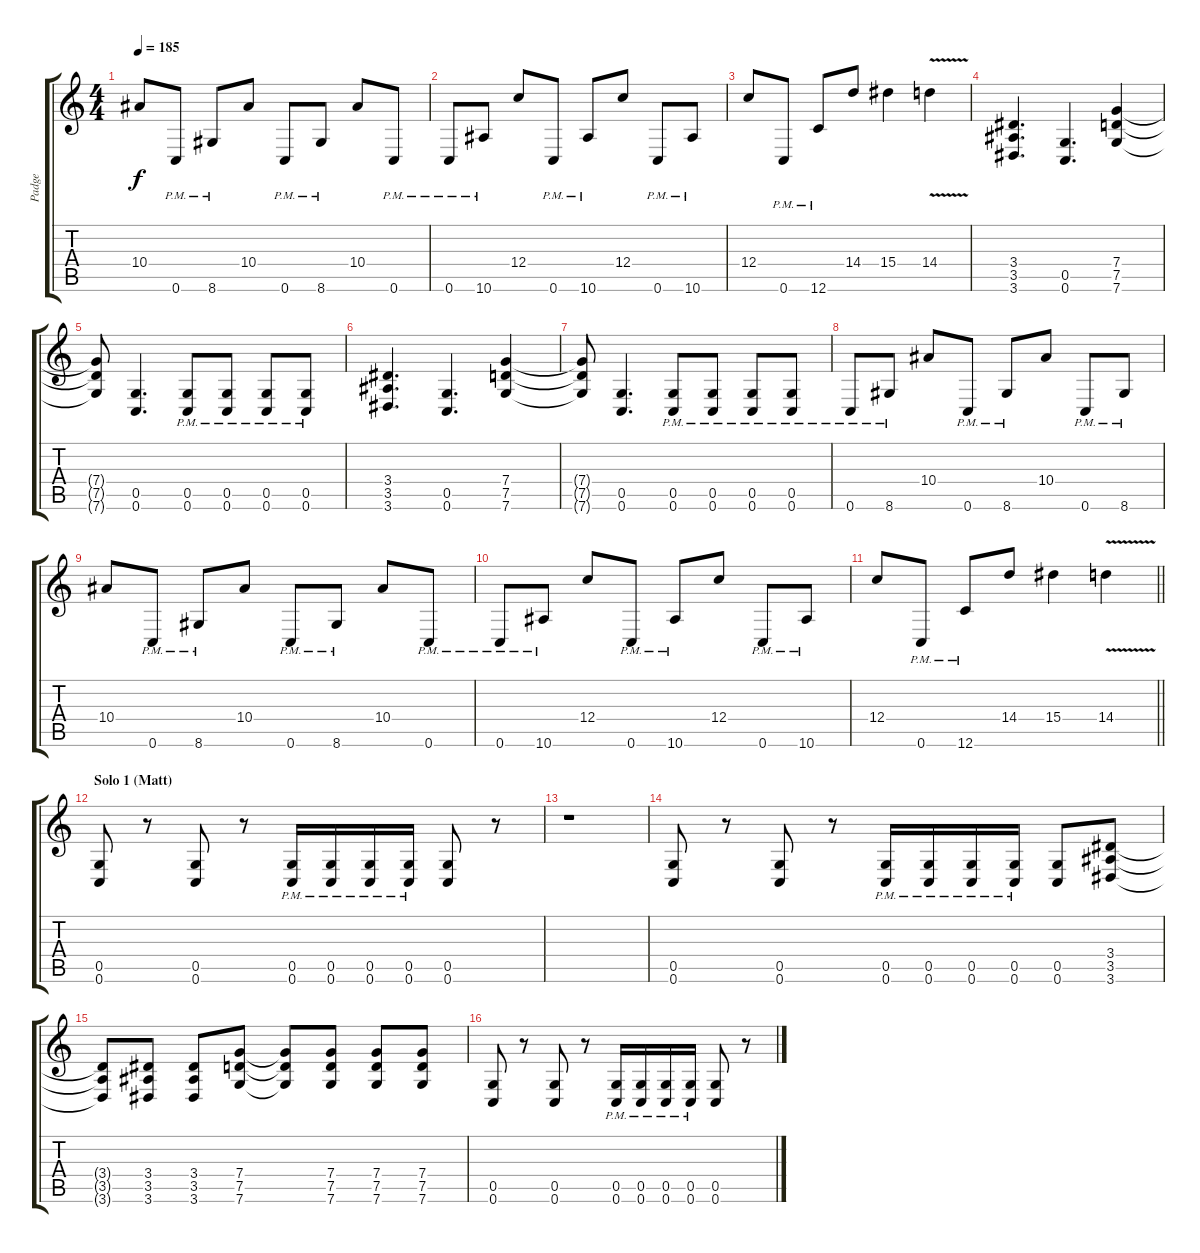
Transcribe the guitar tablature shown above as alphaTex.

\track ("Padge" "Padge") {solo instrument distortionguitar}
\staff {score tabs}
\tuning (D4 A3 F3 C3 G2 C2) {hide}
\ts (4 4)
\tempo 185
\clef g2
\ks c
10.4.8{dy f} 0.6{pm}.8 8.6{pm}.8 10.4.8 0.6{pm}.8 8.6{pm}.8 10.4.8 0.6{pm}.8 |
0.6{pm}.8 10.6{pm}.8 12.4.8 0.6{pm}.8 10.6{pm}.8 12.4.8 0.6{pm}.8 10.6{pm}.8 |
12.4.8 0.6{pm}.8 12.6{pm}.8 14.4.8 15.4.4 14.4{v}.4 |
(3.4 3.5 3.6).4{d instrument distortionguitar} (0.5 0.6).4{d} (7.4 7.5 7.6).4 |
(7.4{t} 7.5{t} 7.6{t}).8 (0.5 0.6).4{d} (0.5{pm} 0.6{pm}).8 (0.5{pm} 0.6{pm}).8 (0.5{pm} 0.6{pm}).8 (0.5{pm} 0.6{pm}).8 |
(3.4 3.5 3.6).4{d instrument distortionguitar} (0.5 0.6).4{d} (7.4 7.5 7.6).4 |
(7.4{t} 7.5{t} 7.6{t}).8 (0.5 0.6).4{d} (0.5{pm} 0.6{pm}).8 (0.5{pm} 0.6{pm}).8 (0.5{pm} 0.6{pm}).8 (0.5{pm} 0.6{pm}).8 |
0.6{pm}.8 8.6{pm}.8 10.4.8 0.6{pm}.8 8.6{pm}.8 10.4.8 0.6{pm}.8 8.6{pm}.8 |
10.4.8 0.6{pm}.8 8.6{pm}.8 10.4.8 0.6{pm}.8 8.6{pm}.8 10.4.8 0.6{pm}.8 |
0.6{pm}.8 10.6{pm}.8 12.4.8 0.6{pm}.8 10.6{pm}.8 12.4.8 0.6{pm}.8 10.6{pm}.8 |
\barLineRight lightlight
12.4.8 0.6{pm}.8 12.6{pm}.8 14.4.8 15.4.4 14.4{v}.4 |
\section ("" "Solo 1 (Matt)")
(0.5 0.6).8{balance 8} r.8 (0.5 0.6).8 r.8 (0.5{pm} 0.6{pm}).16 (0.5{pm} 0.6{pm}).16 (0.5{pm} 0.6{pm}).16 (0.5{pm} 0.6{pm}).16 (0.5 0.6).8 r.8 |
r.1 |
(0.5 0.6).8 r.8 (0.5 0.6).8 r.8 (0.5{pm} 0.6{pm}).16 (0.5{pm} 0.6{pm}).16 (0.5{pm} 0.6{pm}).16 (0.5{pm} 0.6{pm}).16 (0.5 0.6).8 (3.4 3.5 3.6).8 |
(3.4{t} 3.5{t} 3.6{t}).8 (3.4 3.5 3.6).8 (3.4 3.5 3.6).8 (7.4 7.5 7.6).8 (7.4{t} 7.5{t} 7.6{t}).8 (7.4 7.5 7.6).8 (7.4 7.5 7.6).8 (7.4 7.5 7.6).8 |
(0.5 0.6).8 r.8 (0.5 0.6).8 r.8 (0.5{pm} 0.6{pm}).16 (0.5{pm} 0.6{pm}).16 (0.5{pm} 0.6{pm}).16 (0.5{pm} 0.6{pm}).16 (0.5 0.6).8 r.8
